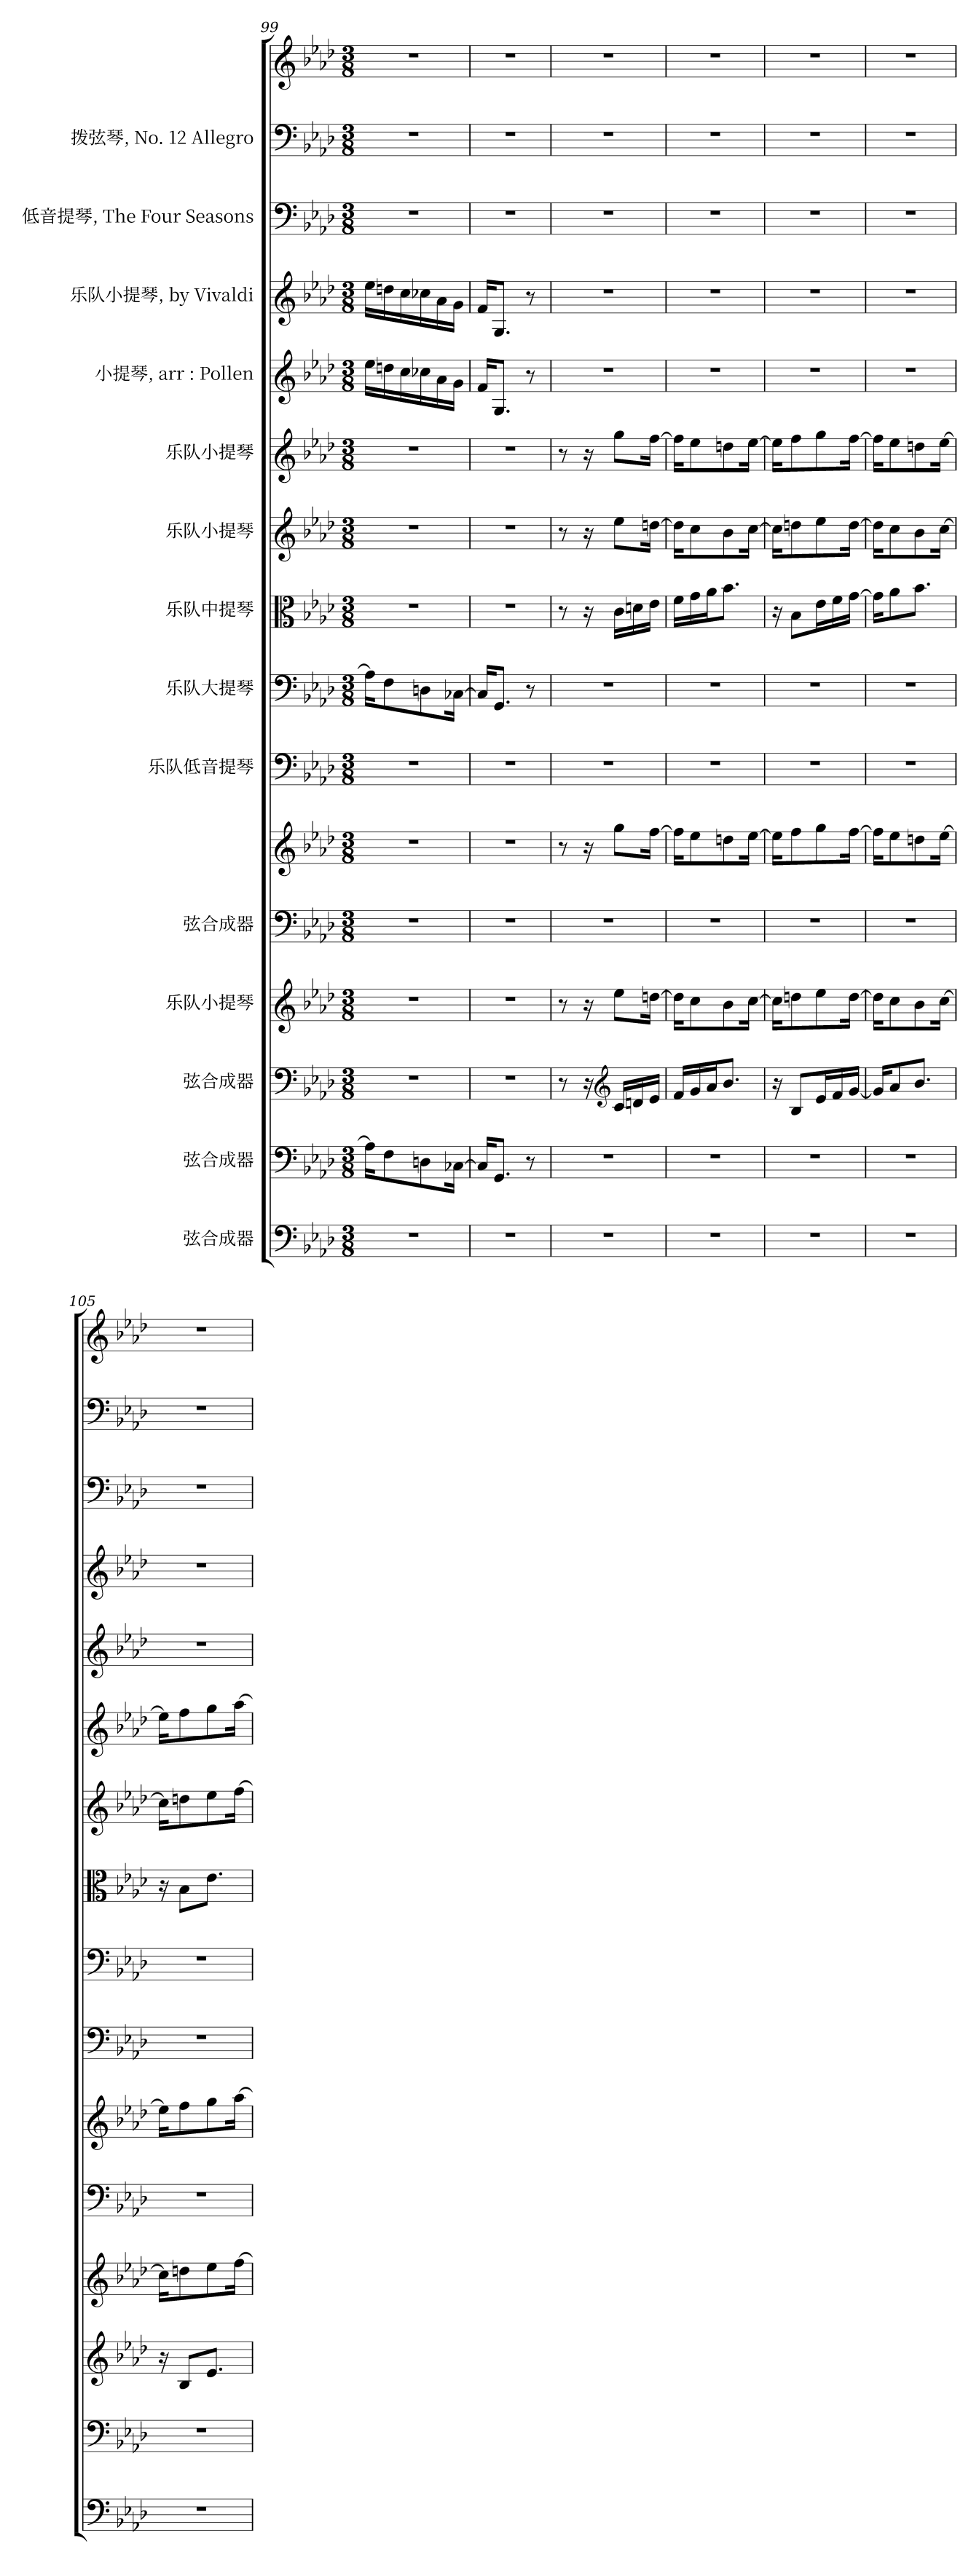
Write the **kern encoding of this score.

**kern	**kern	**kern	**kern	**kern	**kern	**kern	**kern	**kern	**kern	**kern	**kern	**kern	**kern	**kern	**kern
*part14	*part13	*part12	*part11	*part10	*part10	*part9	*part8	*part7	*part6	*part5	*part4	*part3	*part2	*part1	*part1
*staff16	*staff15	*staff14	*staff13	*staff12	*staff11	*staff10	*staff9	*staff8	*staff7	*staff6	*staff5	*staff4	*staff3	*staff2	*staff1
*I"弦合成器	*I"弦合成器	*I"弦合成器	*I"乐队小提琴	*I"弦合成器	*	*I"乐队低音提琴	*I"乐队大提琴	*I"乐队中提琴	*I"乐队小提琴	*I"乐队小提琴	*I"小提琴, arr : Pollen	*I"乐队小提琴, by Vivaldi	*I"低音提琴, The Four Seasons	*I"拨弦琴, No. 12 Allegro	*
*clefF4	*clefF4	*clefF4	*clefG2	*clefF4	*clefG2	*clefF4	*clefF4	*clefC3	*clefG2	*clefG2	*clefG2	*clefG2	*clefF4	*clefF4	*clefG2
*	*	*	*	*	*	*ITrd7c12	*	*	*	*	*	*	*ITrd7c12	*	*
*k[b-e-a-d-]	*k[b-e-a-d-]	*k[b-e-a-d-]	*k[b-e-a-d-]	*k[b-e-a-d-]	*k[b-e-a-d-]	*k[b-e-a-d-]	*k[b-e-a-d-]	*k[b-e-a-d-]	*k[b-e-a-d-]	*k[b-e-a-d-]	*k[b-e-a-d-]	*k[b-e-a-d-]	*k[b-e-a-d-]	*k[b-e-a-d-]	*k[b-e-a-d-]
*M3/8	*M3/8	*M3/8	*M3/8	*M3/8	*M3/8	*M3/8	*M3/8	*M3/8	*M3/8	*M3/8	*M3/8	*M3/8	*M3/8	*M3/8	*M3/8
=99	=99	=99	=99	=99	=99	=99	=99	=99	=99	=99	=99	=99	=99	=99	=99
4.r	16A-\KL]	4.r	4.r	4.r	4.r	4.r	16A-\KL]	4.r	4.r	4.r	16ee-\LL	16ee-\LL	4.r	4.r	4.r
.	8F\	.	.	.	.	.	8F\	.	.	.	16ddn\	16ddn\	.	.	.
.	.	.	.	.	.	.	.	.	.	.	16cc\	16cc\	.	.	.
.	8Dn\	.	.	.	.	.	8Dn\	.	.	.	16cc-X\	16cc-X\	.	.	.
.	.	.	.	.	.	.	.	.	.	.	16a-\	16a-\	.	.	.
.	[16C-X\Jk	.	.	.	.	.	[16C-X\Jk	.	.	.	16g\JJ	16g\JJ	.	.	.
=100	=100	=100	=100	=100	=100	=100	=100	=100	=100	=100	=100	=100	=100	=100	=100
*	*	*	*	*	*	*	*	*	*	*	*	*	*	*	*MM30
4.r	16C-/KL]	4.r	4.r	4.r	4.r	4.r	16C-/KL]	4.r	4.r	4.r	16f/KL	16f/KL	4.r	4.r	4.r
.	8.GG/J	.	.	.	.	.	8.GG/J	.	.	.	8.G/J	8.G/J	.	.	.
.	8r	.	.	.	.	.	8r	.	.	.	8r	8r	.	.	.
!!LO:PB:g=z
=101	=101	=101	=101	=101	=101	=101	=101	=101	=101	=101	=101	=101	=101	=101	=101
4.r	4.r	8r	8r	4.r	8r	4.r	4.r	8r	8r	8r	4.r	4.r	4.r	4.r	4.r
.	.	16r	16r	.	16r	.	.	16r	16r	16r	.	.	.	.	.
*	*	*clefG2	*	*	*	*	*	*	*	*	*	*	*	*	*
.	.	16c/LL	8ee-\L	.	8gg\L	.	.	16c\LL	8ee-\L	8gg\L	.	.	.	.	.
.	.	16dn/	.	.	.	.	.	16dn\	.	.	.	.	.	.	.
.	.	16e-/JJ	[16ddn\Jk	.	[16ff\Jk	.	.	16e-\JJ	[16ddn\Jk	[16ff\Jk	.	.	.	.	.
=102	=102	=102	=102	=102	=102	=102	=102	=102	=102	=102	=102	=102	=102	=102	=102
4.r	4.r	16f/LL	16dd\KL]	4.r	16ff\KL]	4.r	4.r	16f\LL	16dd\KL]	16ff\KL]	4.r	4.r	4.r	4.r	4.r
.	.	16g/	8cc\	.	8ee-\	.	.	16g\	8cc\	8ee-\	.	.	.	.	.
.	.	16a-/J	.	.	.	.	.	16a-\J	.	.	.	.	.	.	.
.	.	8.b-/J	8b-\	.	8ddn\	.	.	8.b-\J	8b-\	8ddn\	.	.	.	.	.
.	.	.	[16cc\Jk	.	[16ee-\Jk	.	.	.	[16cc\Jk	[16ee-\Jk	.	.	.	.	.
=103	=103	=103	=103	=103	=103	=103	=103	=103	=103	=103	=103	=103	=103	=103	=103
4.r	4.r	16r	16cc\KL]	4.r	16ee-\KL]	4.r	4.r	16r	16cc\KL]	16ee-\KL]	4.r	4.r	4.r	4.r	4.r
.	.	8B-/L	8ddn\	.	8ff\	.	.	8B-\L	8ddn\	8ff\	.	.	.	.	.
.	.	16e-/L	8ee-\	.	8gg\	.	.	16e-\L	8ee-\	8gg\	.	.	.	.	.
.	.	16f/	.	.	.	.	.	16f\	.	.	.	.	.	.	.
.	.	[16g/JJ	[16dd\Jk	.	[16ff\Jk	.	.	[16g\JJ	[16dd\Jk	[16ff\Jk	.	.	.	.	.
=104	=104	=104	=104	=104	=104	=104	=104	=104	=104	=104	=104	=104	=104	=104	=104
4.r	4.r	16g/KL]	16dd\KL]	4.r	16ff\KL]	4.r	4.r	16g\KL]	16dd\KL]	16ff\KL]	4.r	4.r	4.r	4.r	4.r
.	.	8a-/	8cc\	.	8ee-\	.	.	8a-\	8cc\	8ee-\	.	.	.	.	.
.	.	8.b-/J	8b-\	.	8ddn\	.	.	8.b-\J	8b-\	8ddn\	.	.	.	.	.
.	.	.	[16cc\Jk	.	[16ee-\Jk	.	.	.	[16cc\Jk	[16ee-\Jk	.	.	.	.	.
=105	=105	=105	=105	=105	=105	=105	=105	=105	=105	=105	=105	=105	=105	=105	=105
4.r	4.r	16r	16cc\KL]	4.r	16ee-\KL]	4.r	4.r	16r	16cc\KL]	16ee-\KL]	4.r	4.r	4.r	4.r	4.r
.	.	8B-/L	8ddn\	.	8ff\	.	.	8B-\L	8ddn\	8ff\	.	.	.	.	.
.	.	8.e-/J	8ee-\	.	8gg\	.	.	8.e-\J	8ee-\	8gg\	.	.	.	.	.
.	.	.	[16ff\Jk	.	[16aa-\Jk	.	.	.	[16ff\Jk	[16aa-\Jk	.	.	.	.	.
=	=	=	=	=	=	=	=	=	=	=	=	=	=	=	=
*-	*-	*-	*-	*-	*-	*-	*-	*-	*-	*-	*-	*-	*-	*-	*-
